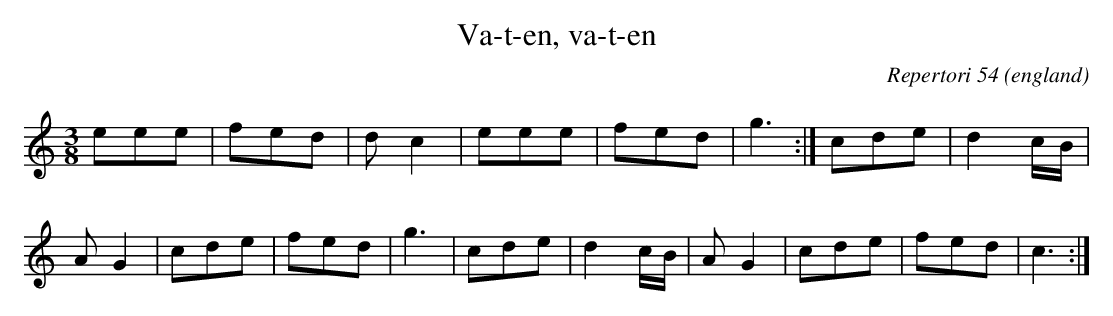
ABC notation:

X:1
T:Va-t-en, va-t-en
O:england
C:Repertori 54
M:3/8
L:1/8
K:C
eee|fed|dc2|eee|fed|g3:|cde|d2c/B/|
AG2|cde|fed|g3|cde|d2c/B/|AG2|cde|fed|c3:|
